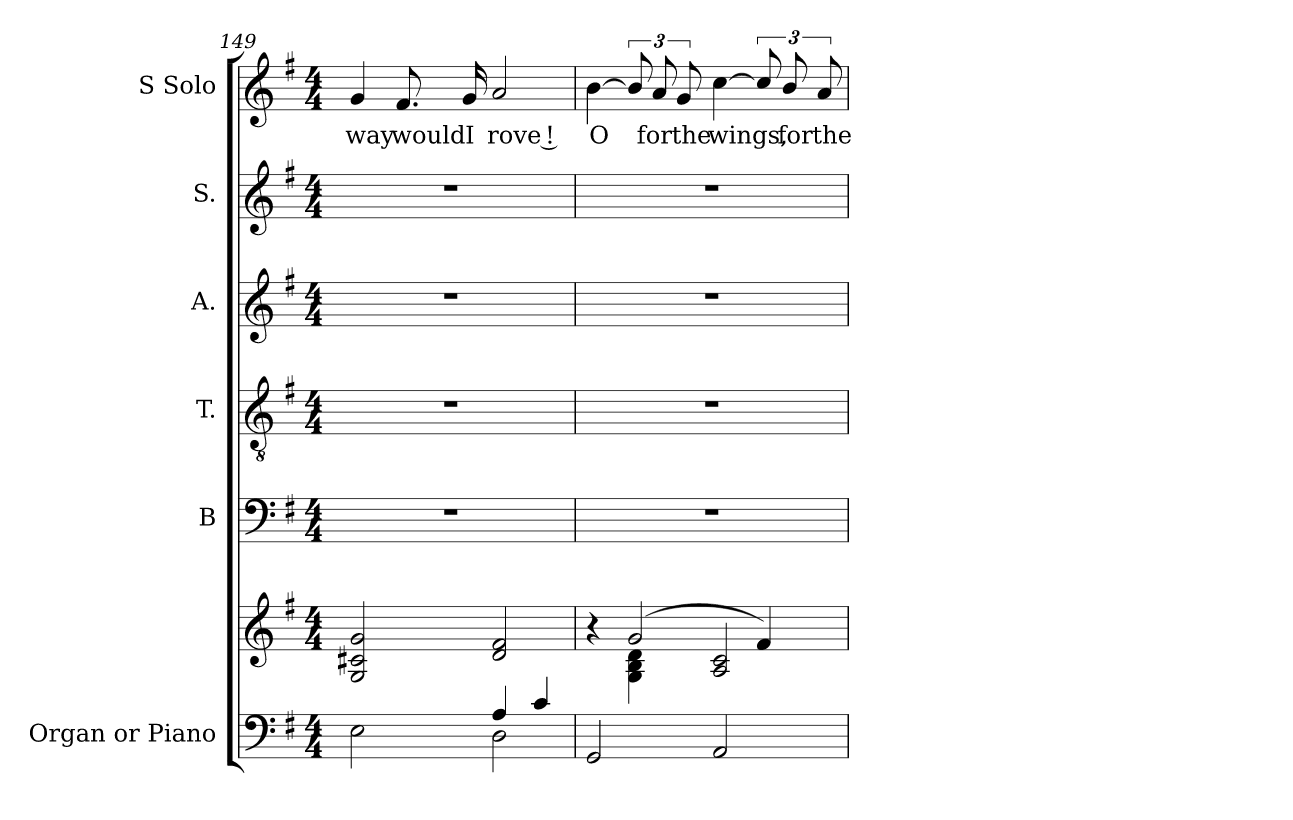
**kern	**kern	**kern	**kern	**kern	**kern	**kern	**text
*part6	*part6	*part5	*part4	*part3	*part2	*part1	*part1
*staff7	*staff6	*staff5	*staff4	*staff3	*staff2	*staff1	*staff1
*I"Organ or  Piano	*	*I"B	*I"T.	*I"A.	*I"S.	*I"S    Solo	*
*	*	*I'B.	*I'T.	*I'A.	*I'S.	*I'S.	*
*clefF4	*clefG2	*clefF4	*clefGv2	*clefG2	*clefG2	*clefG2	*
*	*	*	*ITrd7c12	*	*	*	*
*k[f#]	*k[f#]	*k[f#]	*k[f#]	*k[f#]	*k[f#]	*k[f#]	*
*G:	*G:	*G:	*G:	*G:	*G:	*G:	*
*M4/4	*M4/4	*M4/4	*M4/4	*M4/4	*M4/4	*M4/4	*
=149	=149	=149	=149	=149	=149	=149	=149
*^	*	*	*	*	*	*	*
2E\	2ryy	2G/ 2c#X/ 2g/	1r	1r	1r	1r	4g/	-way
.	.	.	.	.	.	.	8.f#/	would
.	.	.	.	.	.	.	16g/	I
4A/	2D\	2d/ 2f#/	.	.	.	.	2a/	rove !
4c/	.	.	.	.	.	.	.	.
*v	*v	*	*	*	*	*	*	*
!!LO:LB:g=z
=150	=150	=150	=150	=150	=150	=150	=150
*	*^	*	*	*	*	*	*
2GG/	4r	4ryy	1r	1r	1r	1r	[4b\	O
.	(2g/	4G\ 4B\ 4d\	.	.	.	.	12b/]	.
.	.	.	.	.	.	.	12a/	for
.	.	.	.	.	.	.	12g/	the
2AA/	.	2A/ 2c/	.	.	.	.	[4cc\	wings,
.	4f#/)	.	.	.	.	.	12cc/]	.
.	.	.	.	.	.	.	12b/	for
.	.	.	.	.	.	.	12a/	the
*	*v	*v	*	*	*	*	*	*
=	=	=	=	=	=	=	=
*-	*-	*-	*-	*-	*-	*-	*-
